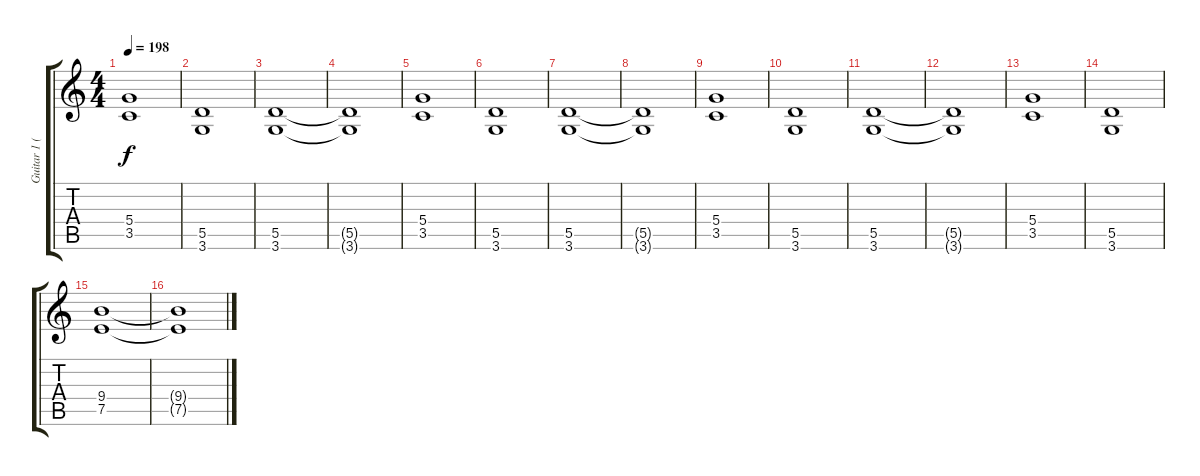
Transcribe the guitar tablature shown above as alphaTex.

\track ("Guitar 1 (Mori Junta)" "Guitar 1 (") {instrument distortionguitar}
\staff {score tabs}
\tuning (E4 B3 G3 D3 A2 E2) {hide}
\ts (4 4)
\tempo 198
\clef g2
\ks c
(5.4 3.5).1{dy f} |
(5.5 3.6).1 |
(5.5 3.6).1 |
(5.5{t} 3.6{t}).1 |
(5.4 3.5).1 |
(5.5 3.6).1 |
(5.5 3.6).1 |
(5.5{t} 3.6{t}).1 |
(5.4 3.5).1 |
(5.5 3.6).1 |
(5.5 3.6).1 |
(5.5{t} 3.6{t}).1 |
(5.4 3.5).1 |
(5.5 3.6).1 |
(9.4 7.5).1 |
(9.4{t} 7.5{t}).1
